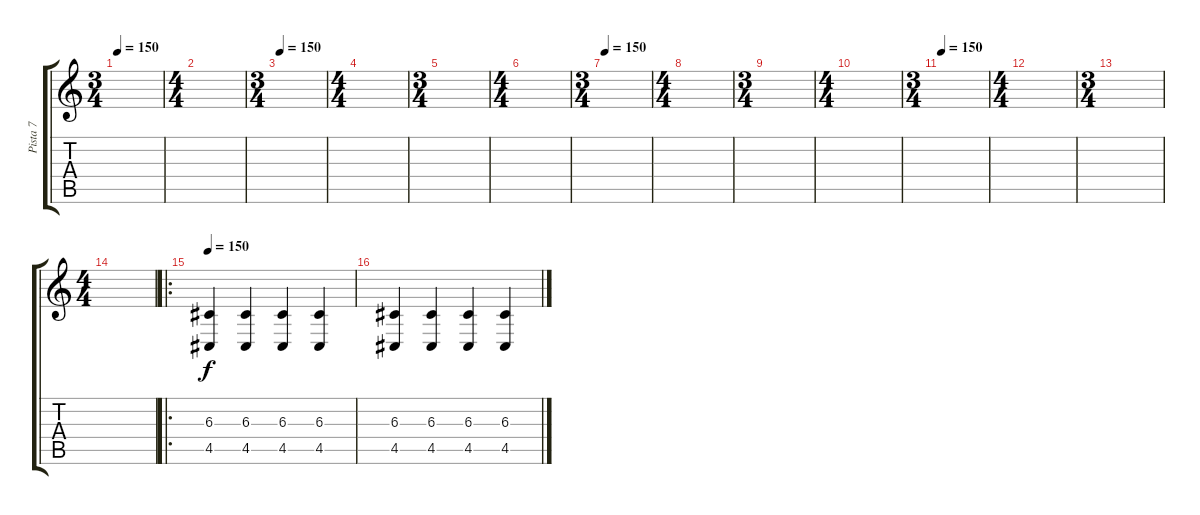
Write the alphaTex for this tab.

\track ("Pista 7" "Pista 7") {instrument acousticgrandpiano}
\staff {score tabs}
\tuning (E4 B3 G3 D3 A2 E2) {hide}
\ts (3 4)
\tempo 150
\clef g2
\ks c
|
\ts (4 4)
|
\ts (3 4)
\tempo 150
|
\ts (4 4)
|
\ts (3 4)
|
\ts (4 4)
|
\ts (3 4)
\tempo 150
|
\ts (4 4)
|
\ts (3 4)
|
\ts (4 4)
|
\ts (3 4)
\tempo 150
|
\ts (4 4)
|
\ts (3 4)
|
\ts (4 4)
|
\ro
\tempo 150
(6.3 4.5).4{dy f instrument electricguitarmuted} (6.3 4.5).4 (6.3 4.5).4 (6.3 4.5).4 |
(6.3 4.5).4 (6.3 4.5).4 (6.3 4.5).4 (6.3 4.5).4
